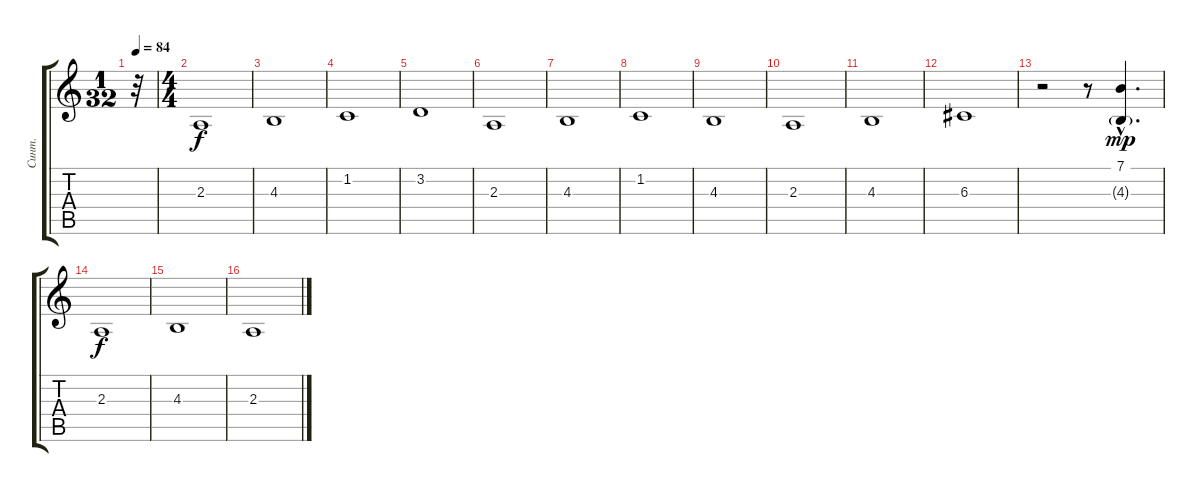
\track ("Синт." "Синт.") {instrument choiraahs}
\staff {score tabs}
\tuning (E4 B3 G3 D3 A2 E2) {hide}
\ts (1 32)
\tempo 84
\clef g2
\ks c
r.32{dy f instrument choiraahs} |
\ts (4 4)
2.3.1 |
4.3.1 |
1.2.1 |
3.2.1 |
2.3.1 |
4.3.1 |
1.2.1 |
4.3.1 |
2.3.1 |
4.3.1 |
6.3.1 |
r.2 r.8 (7.1{hac} 4.3{g hac}).4{d dy mp} |
2.3.1{dy f} |
4.3.1 |
2.3.1
